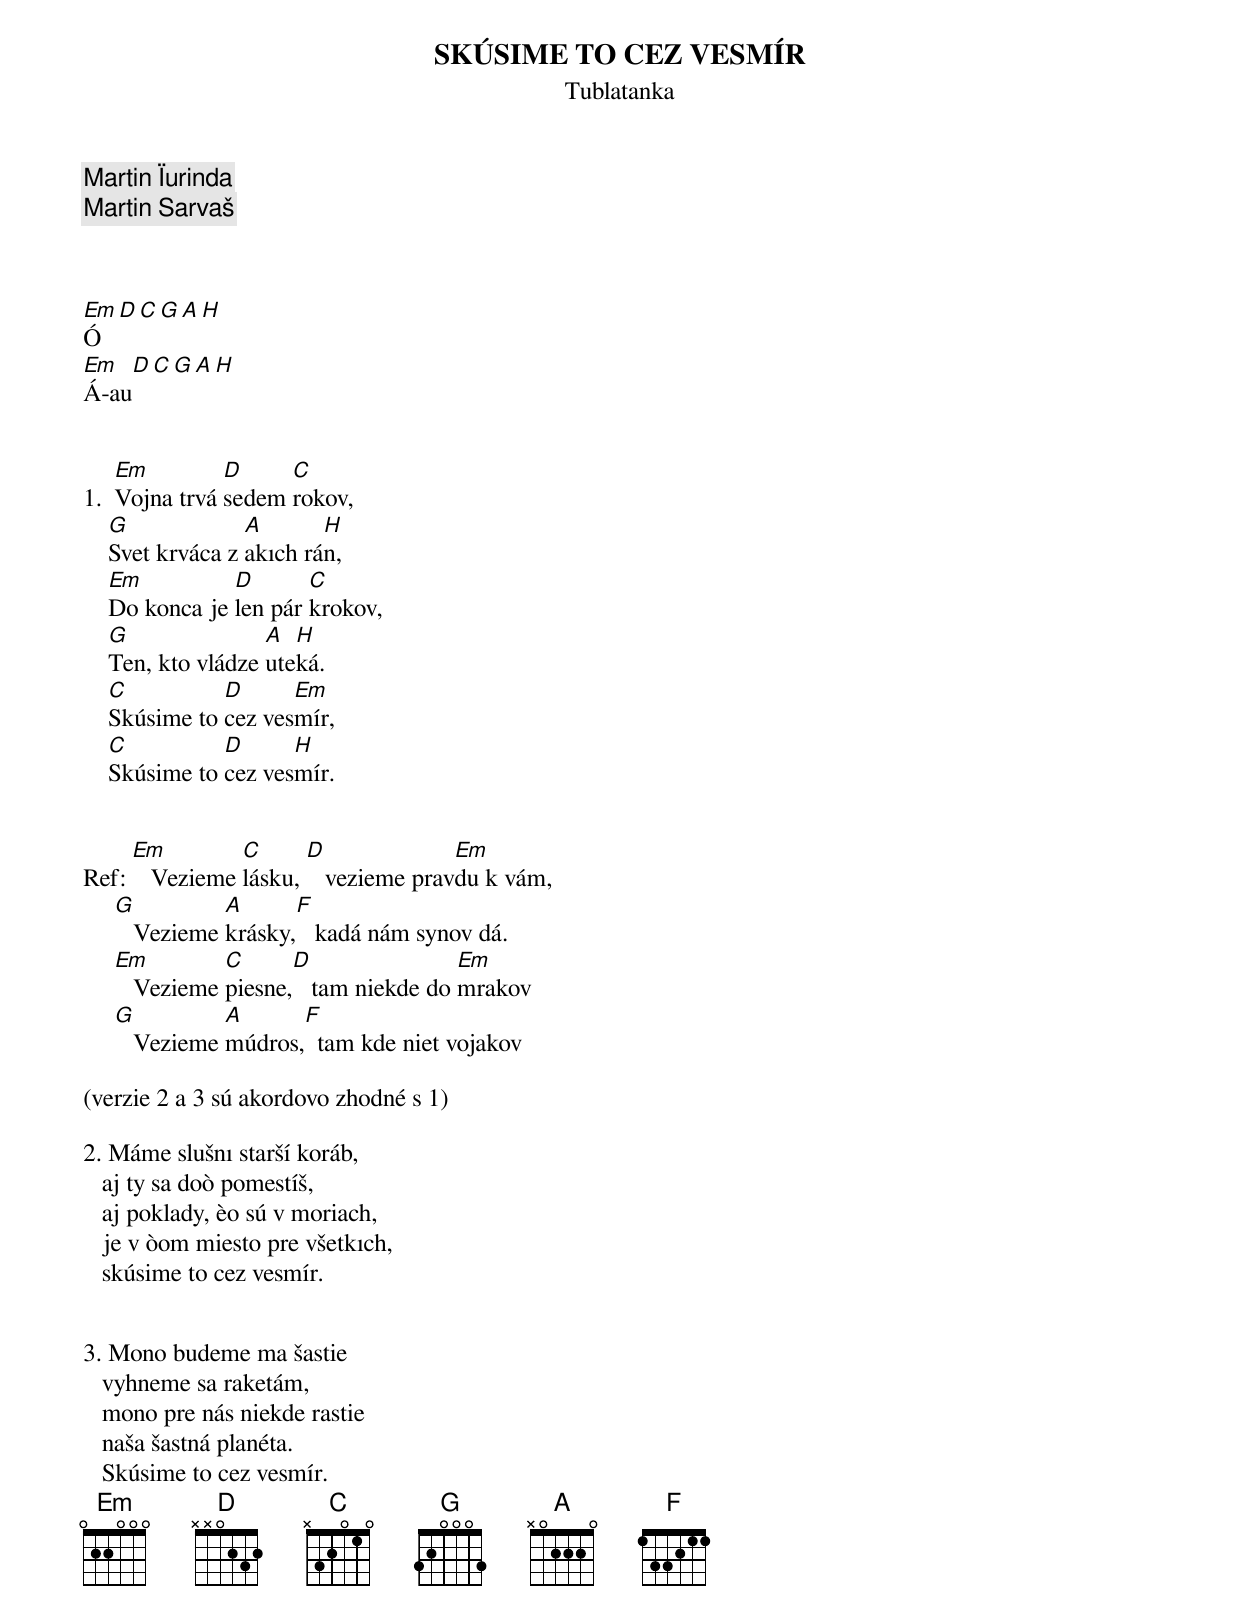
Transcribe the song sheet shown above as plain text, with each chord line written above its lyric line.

SKÚSIME TO CEZ VESMÍR
       Tublatanka

Martin Ïurinda
Martin Sarvaš



Em   D   C      G   A   H
Ó
Em   D   C      G   A   H
Á-au


    Em         D     C
1.  Vojna trvá sedem rokov,
    G             A       H
    Svet krváca z akıch rán,
    Em          D       C
    Do konca je len pár krokov,
    G               A  H
    Ten, kto vládze uteká.
    C          D      Em
    Skúsime to cez vesmír,
    C          D      H
    Skúsime to cez vesmír.


     Em         C      D              Em
Ref:    Vezieme lásku,    vezieme pravdu k vám,
     G          A      F
        Vezieme krásky,   kadá nám synov dá.
     Em         C      D                Em
        Vezieme piesne,   tam niekde do mrakov
     G          A      F
        Vezieme múdros,  tam kde niet vojakov

(verzie 2 a 3 sú akordovo zhodné s 1)

2. Máme slušnı starší koráb,
   aj ty sa doò pomestíš,
   aj poklady, èo sú v moriach,
   je v òom miesto pre všetkıch,
   skúsime to cez vesmír.


3. Mono budeme ma šastie
   vyhneme sa raketám,
   mono pre nás niekde rastie
   naša šastná planéta.
   Skúsime to cez vesmír.
